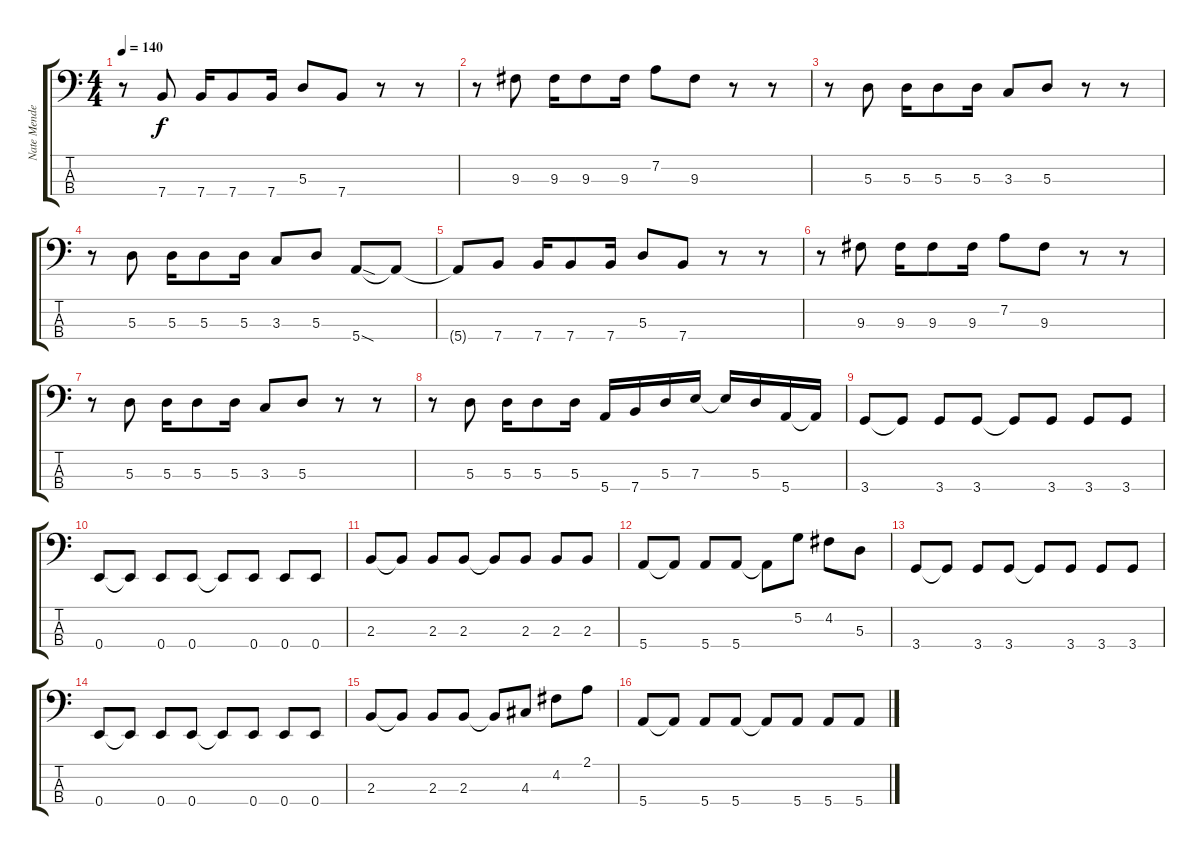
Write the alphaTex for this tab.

\track ("Nate Mendel (Bajo)" "Nate Mende") {instrument electricbasspick}
\staff {score tabs}
\tuning (G2 D2 A1 E1) {hide}
\ts (4 4)
\tempo 140
\clef f4
\ks c
r.8{dy f} 7.4.8 7.4.16 7.4.8 7.4.16 5.3.8 7.4.8 r.8 r.8 |
r.8 9.3.8 9.3.16 9.3.8 9.3.16 7.2.8 9.3.8 r.8 r.8 |
r.8 5.3.8 5.3.16 5.3.8 5.3.16 3.3.8 5.3.8 r.8 r.8 |
r.8 5.3.8 5.3.16 5.3.8 5.3.16 3.3.8 5.3.8 5.4{sod}.8 5.4{t}.8 |
5.4{t}.8 7.4.8 7.4.16 7.4.8 7.4.16 5.3.8 7.4.8 r.8 r.8 |
r.8 9.3.8 9.3.16 9.3.8 9.3.16 7.2.8 9.3.8 r.8 r.8 |
r.8 5.3.8 5.3.16 5.3.8 5.3.16 3.3.8 5.3.8 r.8 r.8 |
r.8 5.3.8 5.3.16 5.3.8 5.3.16 5.4.16 7.4.16 5.3.16 7.3.16 7.3{t}.16 5.3.16 5.4.16 5.4{t}.16 |
3.4.8 3.4{t}.8 3.4.8 3.4.8 3.4{t}.8 3.4.8 3.4.8 3.4.8 |
0.4.8 0.4{t}.8 0.4.8 0.4.8 0.4{t}.8 0.4.8 0.4.8 0.4.8 |
2.3.8 2.3{t}.8 2.3.8 2.3.8 2.3{t}.8 2.3.8 2.3.8 2.3.8 |
5.4.8 5.4{t}.8 5.4.8 5.4.8 5.4{t}.8 5.2.8 4.2.8 5.3.8 |
3.4.8 3.4{t}.8 3.4.8 3.4.8 3.4{t}.8 3.4.8 3.4.8 3.4.8 |
0.4.8 0.4{t}.8 0.4.8 0.4.8 0.4{t}.8 0.4.8 0.4.8 0.4.8 |
2.3.8 2.3{t}.8 2.3.8 2.3.8 2.3{t}.8 4.3.8 4.2.8 2.1.8 |
5.4.8 5.4{t}.8 5.4.8 5.4.8 5.4{t}.8 5.4.8 5.4.8 5.4.8
